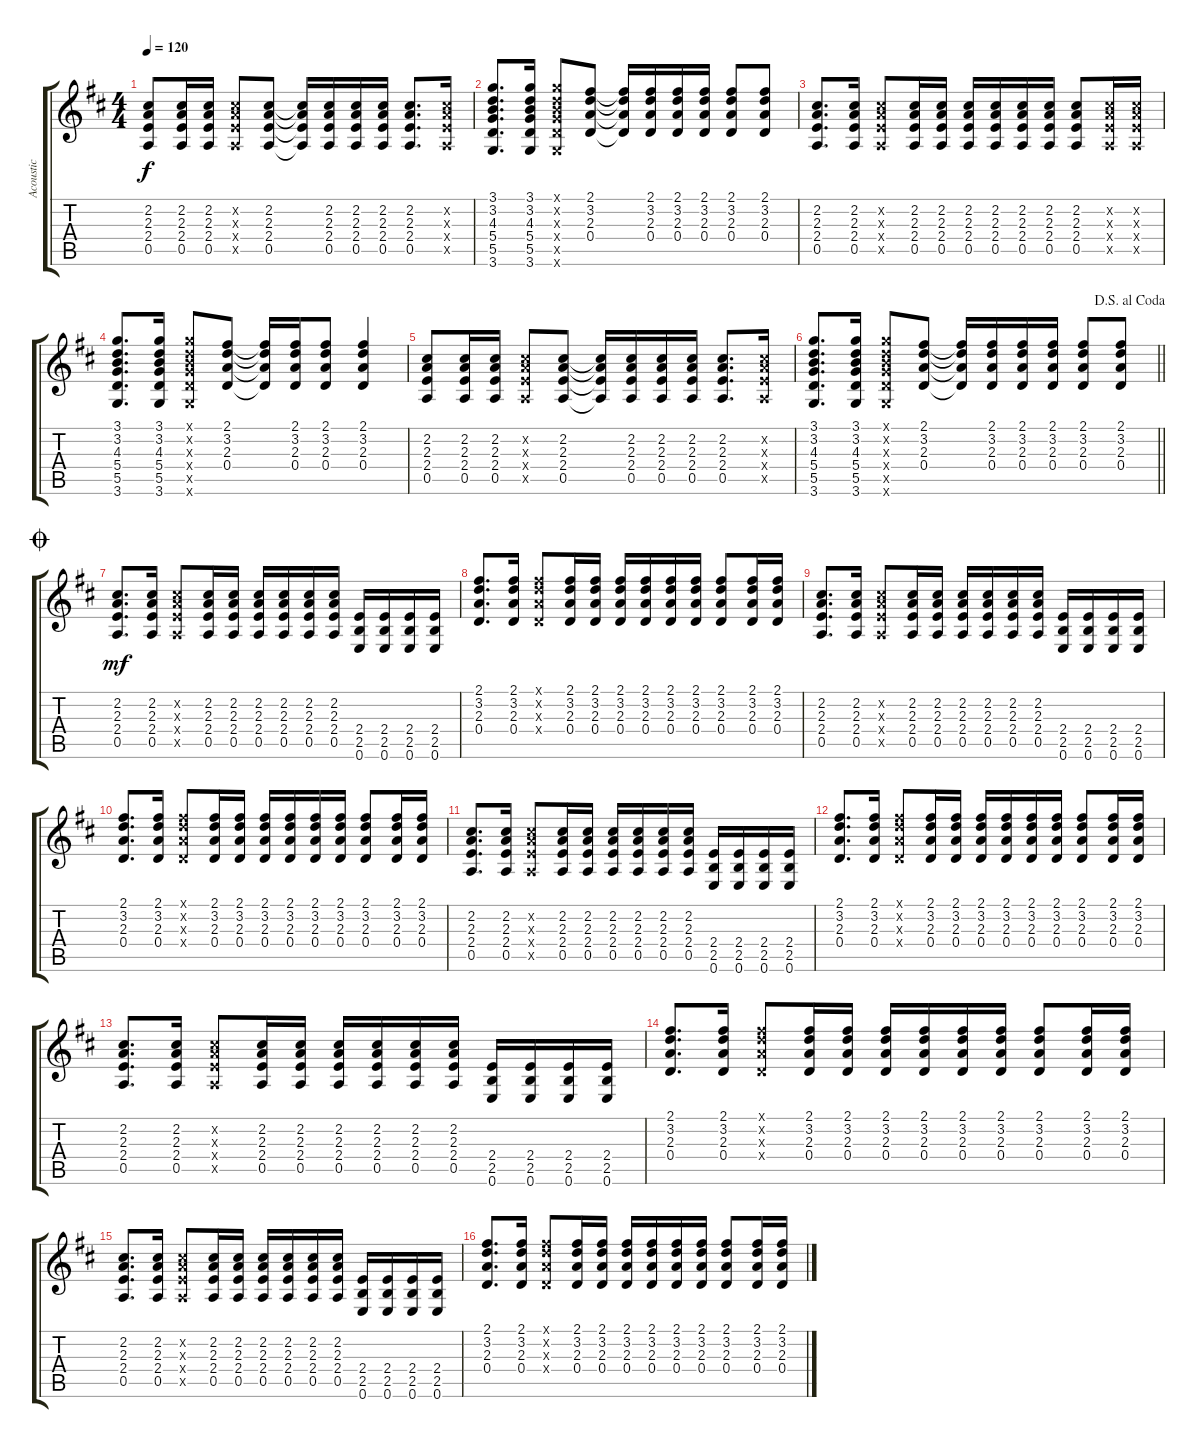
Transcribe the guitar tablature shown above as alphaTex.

\track ("Acoustic" "Acoustic") {instrument acousticguitarsteel}
\staff {score tabs}
\tuning (E4 B3 G3 D3 A2 E2) {hide}
\ts (4 4)
\tempo 120
\clef g2
\ks d
(2.2 2.3 2.4 0.5).8{dy f} (2.2 2.3 2.4 0.5).16 (2.2 2.3 2.4 0.5).16 (2.2{x} 2.3{x} 2.4{x} 0.5{x}).8 (2.2 2.3 2.4 0.5).8 (2.2{t} 2.3{t} 2.4{t} 0.5{t}).16 (2.2 2.3 2.4 0.5).16 (2.2 2.3 2.4 0.5).16 (2.2 2.3 2.4 0.5).16 (2.2 2.3 2.4 0.5).8{d} (2.2{x} 2.3{x} 2.4{x} 0.5{x}).16 |
(3.1 3.2 4.3 5.4 5.5 3.6).8{d} (3.1 3.2 4.3 5.4 5.5 3.6).16 (3.1{x} 3.2{x} 4.3{x} 5.4{x} 5.5{x} 3.6{x}).8 (2.1 3.2 2.3 0.4).8 (2.1{t} 3.2{t} 2.3{t} 0.4{t}).16 (2.1 3.2 2.3 0.4).16 (2.1 3.2 2.3 0.4).16 (2.1 3.2 2.3 0.4).16 (2.1 3.2 2.3 0.4).8 (2.1 3.2 2.3 0.4).8 |
(2.2 2.3 2.4 0.5).8{d} (2.2 2.3 2.4 0.5).16 (2.2{x} 2.3{x} 2.4{x} 0.5{x}).8 (2.2 2.3 2.4 0.5).16 (2.2 2.3 2.4 0.5).16 (2.2 2.3 2.4 0.5).16 (2.2 2.3 2.4 0.5).16 (2.2 2.3 2.4 0.5).16 (2.2 2.3 2.4 0.5).16 (2.2 2.3 2.4 0.5).8 (2.2{x} 2.3{x} 2.4{x} 0.5{x}).16 (2.2{x} 2.3{x} 2.4{x} 0.5{x}).16 |
(3.1 3.2 4.3 5.4 5.5 3.6).8{d} (3.1 3.2 4.3 5.4 5.5 3.6).16 (3.1{x} 3.2{x} 4.3{x} 5.4{x} 5.5{x} 3.6{x}).8 (2.1 3.2 2.3 0.4).8 (2.1{t} 3.2{t} 2.3{t} 0.4{t}).16 (2.1 3.2 2.3 0.4).16 (2.1 3.2 2.3 0.4).8 (2.1 3.2 2.3 0.4).4 |
(2.2 2.3 2.4 0.5).8 (2.2 2.3 2.4 0.5).16 (2.2 2.3 2.4 0.5).16 (2.2{x} 2.3{x} 2.4{x} 0.5{x}).8 (2.2 2.3 2.4 0.5).8 (2.2{t} 2.3{t} 2.4{t} 0.5{t}).16 (2.2 2.3 2.4 0.5).16 (2.2 2.3 2.4 0.5).16 (2.2 2.3 2.4 0.5).16 (2.2 2.3 2.4 0.5).8{d} (2.2{x} 2.3{x} 2.4{x} 0.5{x}).16 |
\jump dalsegnoalcoda
\barLineRight lightlight
(3.1 3.2 4.3 5.4 5.5 3.6).8{d} (3.1 3.2 4.3 5.4 5.5 3.6).16 (3.1{x} 3.2{x} 4.3{x} 5.4{x} 5.5{x} 3.6{x}).8 (2.1 3.2 2.3 0.4).8 (2.1{t} 3.2{t} 2.3{t} 0.4{t}).16 (2.1 3.2 2.3 0.4).16 (2.1 3.2 2.3 0.4).16 (2.1 3.2 2.3 0.4).16 (2.1 3.2 2.3 0.4).8 (2.1 3.2 2.3 0.4).8 |
\jump coda
(2.2 2.3 2.4 0.5).8{d dy mf} (2.2 2.3 2.4 0.5).16 (2.2{x} 2.3{x} 2.4{x} 0.5{x}).8 (2.2 2.3 2.4 0.5).16 (2.2 2.3 2.4 0.5).16 (2.2 2.3 2.4 0.5).16 (2.2 2.3 2.4 0.5).16 (2.2 2.3 2.4 0.5).16 (2.2 2.3 2.4 0.5).16 (2.4 2.5 0.6).16 (2.4 2.5 0.6).16 (2.4 2.5 0.6).16 (2.4 2.5 0.6).16 |
(2.1 3.2 2.3 0.4).8{d} (2.1 3.2 2.3 0.4).16 (2.1{x} 3.2{x} 2.3{x} 0.4{x}).8 (2.1 3.2 2.3 0.4).16 (2.1 3.2 2.3 0.4).16 (2.1 3.2 2.3 0.4).16 (2.1 3.2 2.3 0.4).16 (2.1 3.2 2.3 0.4).16 (2.1 3.2 2.3 0.4).16 (2.1 3.2 2.3 0.4).8 (2.1 3.2 2.3 0.4).16 (2.1 3.2 2.3 0.4).16 |
(2.2 2.3 2.4 0.5).8{d} (2.2 2.3 2.4 0.5).16 (2.2{x} 2.3{x} 2.4{x} 0.5{x}).8 (2.2 2.3 2.4 0.5).16 (2.2 2.3 2.4 0.5).16 (2.2 2.3 2.4 0.5).16 (2.2 2.3 2.4 0.5).16 (2.2 2.3 2.4 0.5).16 (2.2 2.3 2.4 0.5).16 (2.4 2.5 0.6).16 (2.4 2.5 0.6).16 (2.4 2.5 0.6).16 (2.4 2.5 0.6).16 |
(2.1 3.2 2.3 0.4).8{d} (2.1 3.2 2.3 0.4).16 (2.1{x} 3.2{x} 2.3{x} 0.4{x}).8 (2.1 3.2 2.3 0.4).16 (2.1 3.2 2.3 0.4).16 (2.1 3.2 2.3 0.4).16 (2.1 3.2 2.3 0.4).16 (2.1 3.2 2.3 0.4).16 (2.1 3.2 2.3 0.4).16 (2.1 3.2 2.3 0.4).8 (2.1 3.2 2.3 0.4).16 (2.1 3.2 2.3 0.4).16 |
(2.2 2.3 2.4 0.5).8{d} (2.2 2.3 2.4 0.5).16 (2.2{x} 2.3{x} 2.4{x} 0.5{x}).8 (2.2 2.3 2.4 0.5).16 (2.2 2.3 2.4 0.5).16 (2.2 2.3 2.4 0.5).16 (2.2 2.3 2.4 0.5).16 (2.2 2.3 2.4 0.5).16 (2.2 2.3 2.4 0.5).16 (2.4 2.5 0.6).16 (2.4 2.5 0.6).16 (2.4 2.5 0.6).16 (2.4 2.5 0.6).16 |
(2.1 3.2 2.3 0.4).8{d} (2.1 3.2 2.3 0.4).16 (2.1{x} 3.2{x} 2.3{x} 0.4{x}).8 (2.1 3.2 2.3 0.4).16 (2.1 3.2 2.3 0.4).16 (2.1 3.2 2.3 0.4).16 (2.1 3.2 2.3 0.4).16 (2.1 3.2 2.3 0.4).16 (2.1 3.2 2.3 0.4).16 (2.1 3.2 2.3 0.4).8 (2.1 3.2 2.3 0.4).16 (2.1 3.2 2.3 0.4).16 |
(2.2 2.3 2.4 0.5).8{d} (2.2 2.3 2.4 0.5).16 (2.2{x} 2.3{x} 2.4{x} 0.5{x}).8 (2.2 2.3 2.4 0.5).16 (2.2 2.3 2.4 0.5).16 (2.2 2.3 2.4 0.5).16 (2.2 2.3 2.4 0.5).16 (2.2 2.3 2.4 0.5).16 (2.2 2.3 2.4 0.5).16 (2.4 2.5 0.6).16 (2.4 2.5 0.6).16 (2.4 2.5 0.6).16 (2.4 2.5 0.6).16 |
(2.1 3.2 2.3 0.4).8{d} (2.1 3.2 2.3 0.4).16 (2.1{x} 3.2{x} 2.3{x} 0.4{x}).8 (2.1 3.2 2.3 0.4).16 (2.1 3.2 2.3 0.4).16 (2.1 3.2 2.3 0.4).16 (2.1 3.2 2.3 0.4).16 (2.1 3.2 2.3 0.4).16 (2.1 3.2 2.3 0.4).16 (2.1 3.2 2.3 0.4).8 (2.1 3.2 2.3 0.4).16 (2.1 3.2 2.3 0.4).16 |
(2.2 2.3 2.4 0.5).8{d} (2.2 2.3 2.4 0.5).16 (2.2{x} 2.3{x} 2.4{x} 0.5{x}).8 (2.2 2.3 2.4 0.5).16 (2.2 2.3 2.4 0.5).16 (2.2 2.3 2.4 0.5).16 (2.2 2.3 2.4 0.5).16 (2.2 2.3 2.4 0.5).16 (2.2 2.3 2.4 0.5).16 (2.4 2.5 0.6).16 (2.4 2.5 0.6).16 (2.4 2.5 0.6).16 (2.4 2.5 0.6).16 |
(2.1 3.2 2.3 0.4).8{d} (2.1 3.2 2.3 0.4).16 (2.1{x} 3.2{x} 2.3{x} 0.4{x}).8 (2.1 3.2 2.3 0.4).16 (2.1 3.2 2.3 0.4).16 (2.1 3.2 2.3 0.4).16 (2.1 3.2 2.3 0.4).16 (2.1 3.2 2.3 0.4).16 (2.1 3.2 2.3 0.4).16 (2.1 3.2 2.3 0.4).8 (2.1 3.2 2.3 0.4).16 (2.1 3.2 2.3 0.4).16
